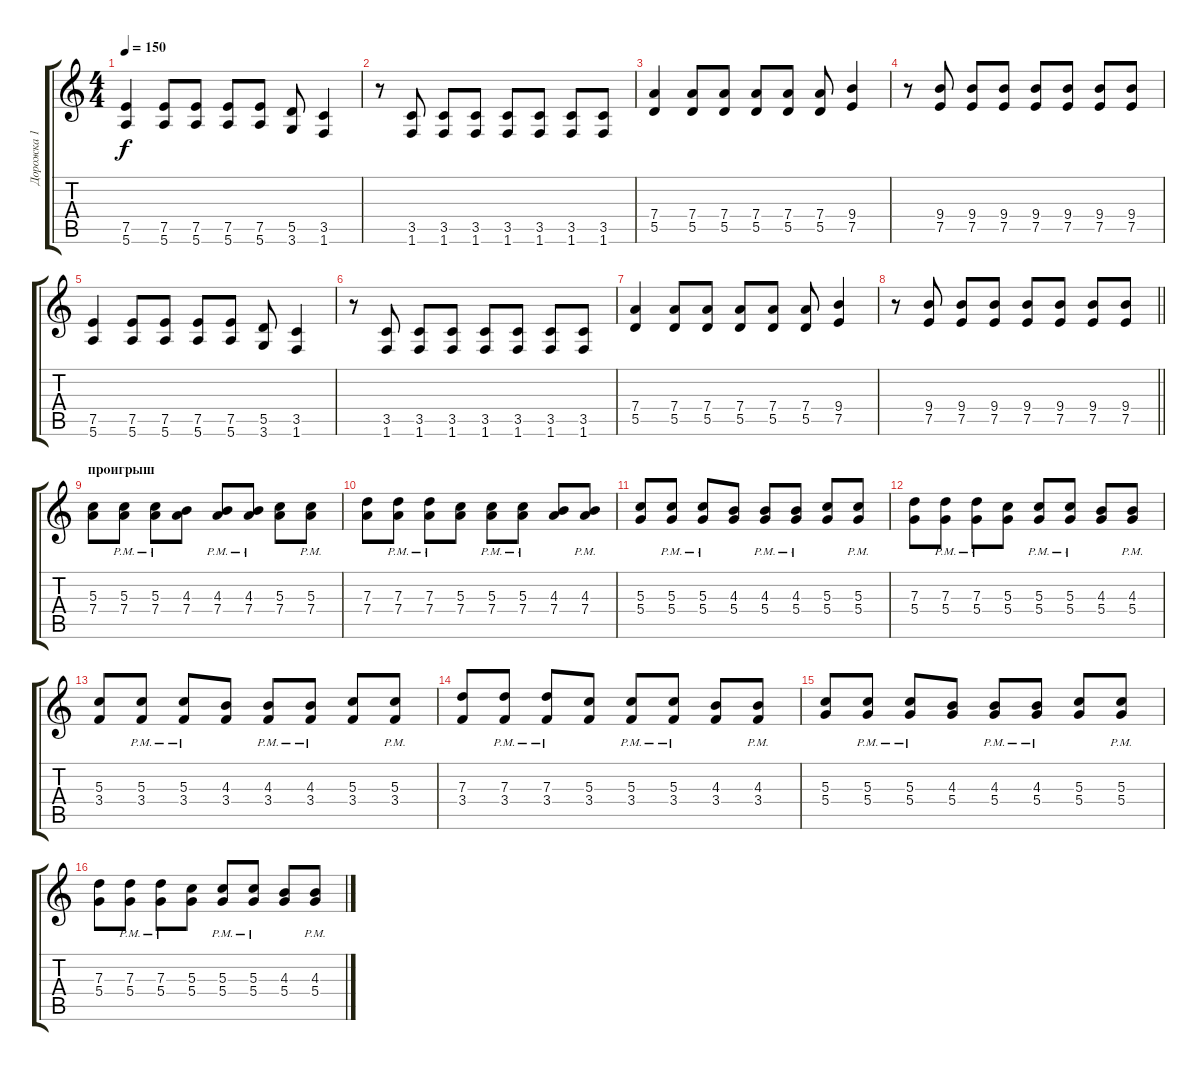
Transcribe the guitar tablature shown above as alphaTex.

\track ("Дорожка 1" "Дорожка 1") {instrument overdrivenguitar}
\staff {score tabs}
\tuning (E4 B3 G3 D3 A2 E2) {hide}
\ts (4 4)
\tempo 150
\clef g2
\ks c
(7.5 5.6).4{dy f} (7.5 5.6).8 (7.5 5.6).8 (7.5 5.6).8 (7.5 5.6).8 (5.5 3.6).8 (3.5 1.6).4 |
r.8 (3.5 1.6).8 (3.5 1.6).8 (3.5 1.6).8 (3.5 1.6).8 (3.5 1.6).8 (3.5 1.6).8 (3.5 1.6).8 |
(7.4 5.5).4 (7.4 5.5).8 (7.4 5.5).8 (7.4 5.5).8 (7.4 5.5).8 (7.4 5.5).8 (9.4 7.5).4 |
r.8 (9.4 7.5).8 (9.4 7.5).8 (9.4 7.5).8 (9.4 7.5).8 (9.4 7.5).8 (9.4 7.5).8 (9.4 7.5).8 |
(7.5 5.6).4 (7.5 5.6).8 (7.5 5.6).8 (7.5 5.6).8 (7.5 5.6).8 (5.5 3.6).8 (3.5 1.6).4 |
r.8 (3.5 1.6).8 (3.5 1.6).8 (3.5 1.6).8 (3.5 1.6).8 (3.5 1.6).8 (3.5 1.6).8 (3.5 1.6).8 |
(7.4 5.5).4 (7.4 5.5).8 (7.4 5.5).8 (7.4 5.5).8 (7.4 5.5).8 (7.4 5.5).8 (9.4 7.5).4 |
\barLineRight lightlight
r.8 (9.4 7.5).8 (9.4 7.5).8 (9.4 7.5).8 (9.4 7.5).8 (9.4 7.5).8 (9.4 7.5).8 (9.4 7.5).8 |
\section ("" "проигрыш")
(5.3 7.4).8 (5.3{pm} 7.4{pm}).8 (5.3{pm} 7.4{pm}).8 (4.3 7.4).8 (4.3{pm} 7.4{pm}).8 (4.3{pm} 7.4{pm}).8 (5.3 7.4).8 (5.3{pm} 7.4{pm}).8 |
(7.3 7.4).8 (7.3{pm} 7.4{pm}).8 (7.3{pm} 7.4{pm}).8 (5.3 7.4).8 (5.3{pm} 7.4{pm}).8 (5.3{pm} 7.4{pm}).8 (4.3 7.4).8 (4.3{pm} 7.4{pm}).8 |
(5.3 5.4).8 (5.3{pm} 5.4{pm}).8 (5.3{pm} 5.4{pm}).8 (4.3 5.4).8 (4.3{pm} 5.4{pm}).8 (4.3{pm} 5.4{pm}).8 (5.3 5.4).8 (5.3{pm} 5.4{pm}).8 |
(7.3 5.4).8 (7.3{pm} 5.4{pm}).8 (7.3{pm} 5.4{pm}).8 (5.3 5.4).8 (5.3{pm} 5.4{pm}).8 (5.3{pm} 5.4{pm}).8 (4.3 5.4).8 (4.3{pm} 5.4{pm}).8 |
(5.3 3.4).8 (5.3{pm} 3.4{pm}).8 (5.3{pm} 3.4{pm}).8 (4.3 3.4).8 (4.3{pm} 3.4{pm}).8 (4.3{pm} 3.4{pm}).8 (5.3 3.4).8 (5.3{pm} 3.4{pm}).8 |
(7.3 3.4).8 (7.3{pm} 3.4{pm}).8 (7.3{pm} 3.4{pm}).8 (5.3 3.4).8 (5.3{pm} 3.4{pm}).8 (5.3{pm} 3.4{pm}).8 (4.3 3.4).8 (4.3{pm} 3.4{pm}).8 |
(5.3 5.4).8 (5.3{pm} 5.4{pm}).8 (5.3{pm} 5.4{pm}).8 (4.3 5.4).8 (4.3{pm} 5.4{pm}).8 (4.3{pm} 5.4{pm}).8 (5.3 5.4).8 (5.3{pm} 5.4{pm}).8 |
(7.3 5.4).8 (7.3{pm} 5.4{pm}).8 (7.3{pm} 5.4{pm}).8 (5.3 5.4).8 (5.3{pm} 5.4{pm}).8 (5.3{pm} 5.4{pm}).8 (4.3 5.4).8 (4.3{pm} 5.4{pm}).8
